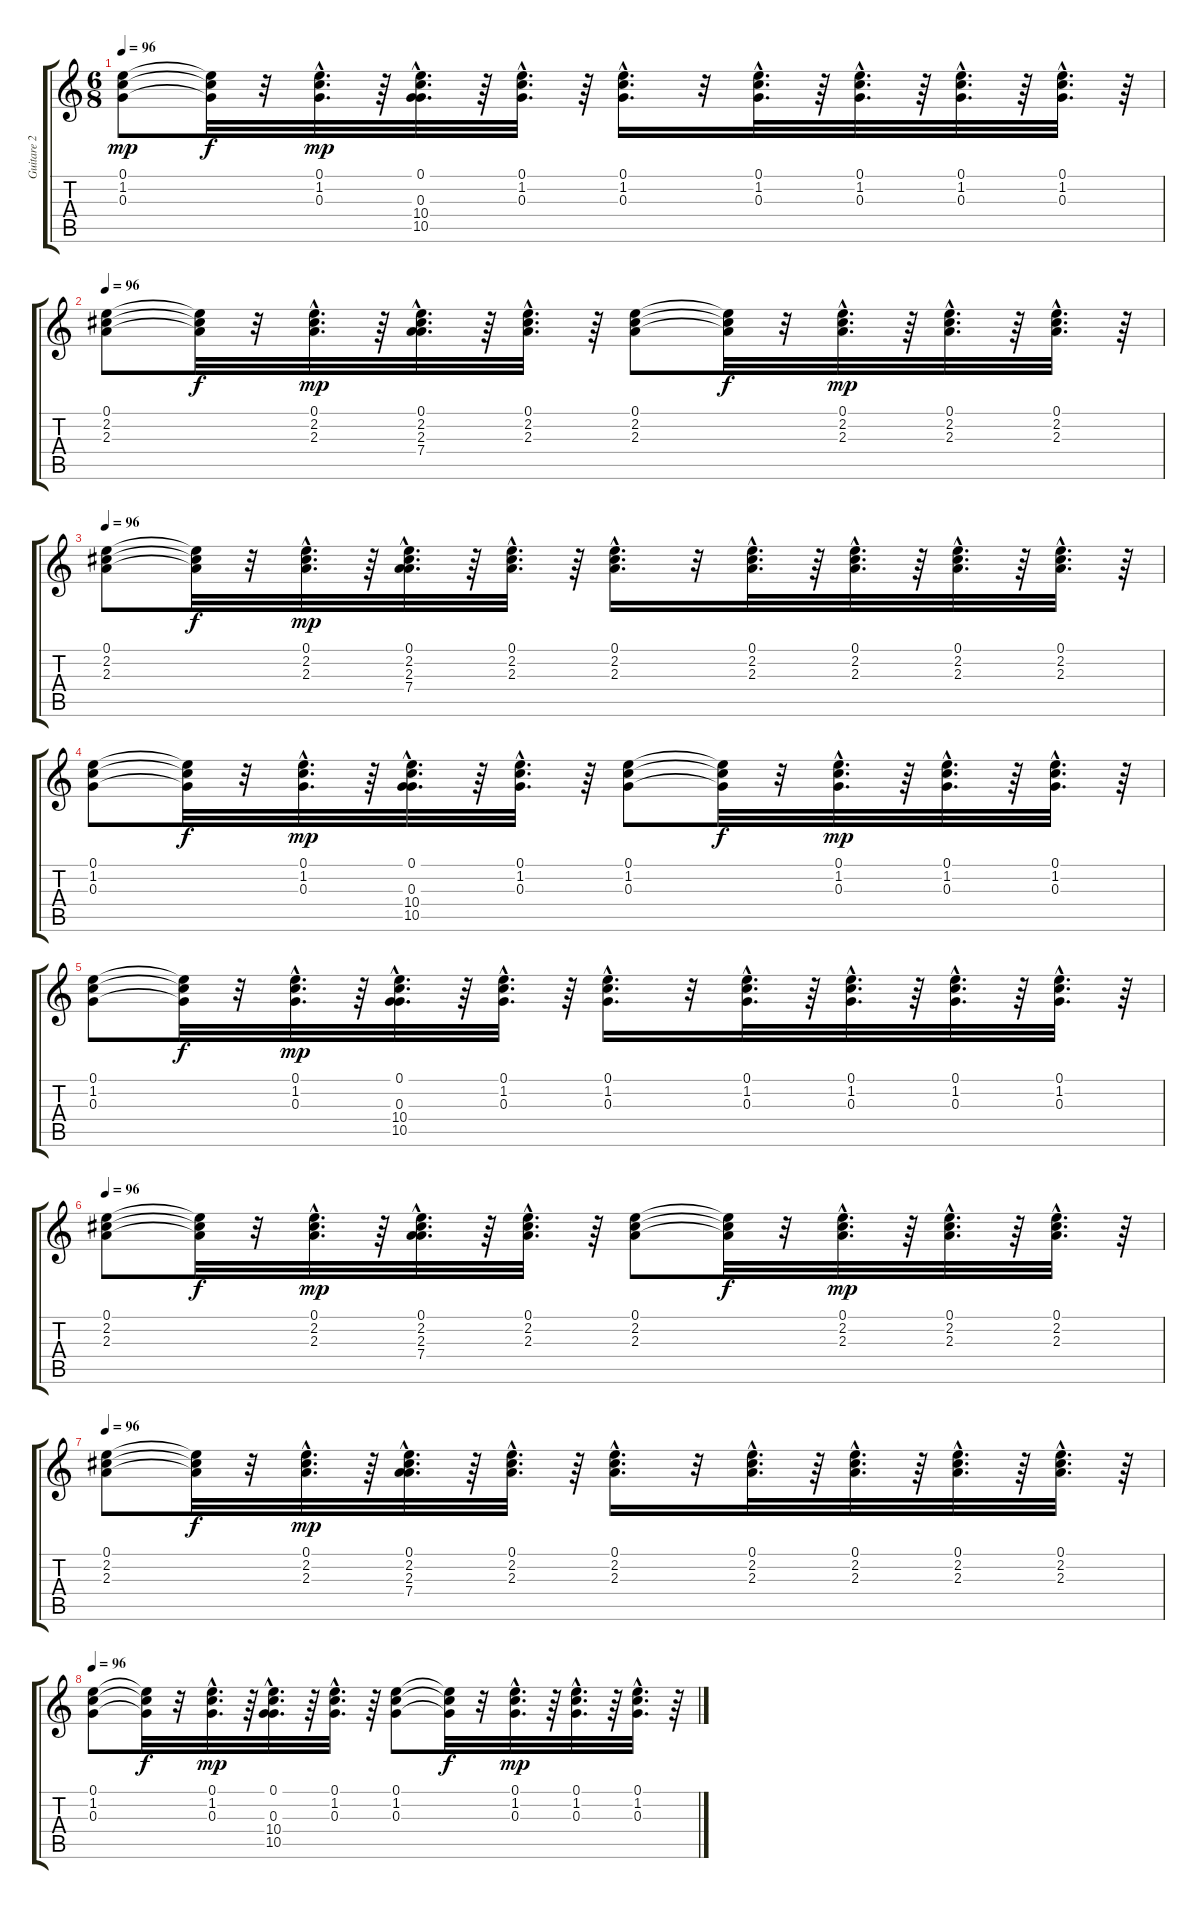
\track ("Guitare 2" "Guitare 2") {instrument acousticguitarnylon}
\staff {score tabs}
\tuning (E4 B3 G3 D3 A2 E2) {hide}
\ts (6 8)
\tempo 96
\clef g2
\ks c
(0.1 1.2 0.3).8{dy mp} (0.1{t} 1.2{t} 0.3{t}).32{dy f} r.32 (0.1{hac} 1.2{hac} 0.3{hac}).32{d dy mp} r.64 (0.1{hac} 0.3{hac} 10.4{hac} 10.5{hac}).32{d} r.64 (0.1{hac} 1.2{hac} 0.3{hac}).32{d} r.64 (0.1{hac} 1.2{hac} 0.3{hac}).16{d} r.32 (0.1{hac} 1.2{hac} 0.3{hac}).32{d} r.64 (0.1{hac} 1.2{hac} 0.3{hac}).32{d} r.64 (0.1{hac} 1.2{hac} 0.3{hac}).32{d} r.64 (0.1{hac} 1.2{hac} 0.3{hac}).32{d} r.64 |
\tempo 96
(0.1 2.2 2.3).8 (0.1{t} 2.2{t} 2.3{t}).32{dy f} r.32 (0.1{hac} 2.2{hac} 2.3{hac}).32{d dy mp} r.64 (0.1{hac} 2.2{hac} 2.3{hac} 7.4{hac}).32{d} r.64 (0.1{hac} 2.2{hac} 2.3{hac}).32{d} r.64 (0.1 2.2 2.3).8 (0.1{t} 2.2{t} 2.3{t}).32{dy f} r.32 (0.1{hac} 2.2{hac} 2.3{hac}).32{d dy mp} r.64 (0.1{hac} 2.2{hac} 2.3{hac}).32{d} r.64 (0.1{hac} 2.2{hac} 2.3{hac}).32{d} r.64 |
\tempo 96
(0.1 2.2 2.3).8 (0.1{t} 2.2{t} 2.3{t}).32{dy f} r.32 (0.1{hac} 2.2{hac} 2.3{hac}).32{d dy mp} r.64 (0.1{hac} 2.2{hac} 2.3{hac} 7.4{hac}).32{d} r.64 (0.1{hac} 2.2{hac} 2.3{hac}).32{d} r.64 (0.1{hac} 2.2{hac} 2.3{hac}).16{d} r.32 (0.1{hac} 2.2{hac} 2.3{hac}).32{d} r.64 (0.1{hac} 2.2{hac} 2.3{hac}).32{d} r.64 (0.1{hac} 2.2{hac} 2.3{hac}).32{d} r.64 (0.1{hac} 2.2{hac} 2.3{hac}).32{d} r.64 |
(0.1 1.2 0.3).8 (0.1{t} 1.2{t} 0.3{t}).32{dy f} r.32 (0.1{hac} 1.2{hac} 0.3{hac}).32{d dy mp} r.64 (0.1{hac} 0.3{hac} 10.4{hac} 10.5{hac}).32{d} r.64 (0.1{hac} 1.2{hac} 0.3{hac}).32{d} r.64 (0.1 1.2 0.3).8 (0.1{t} 1.2{t} 0.3{t}).32{dy f} r.32 (0.1{hac} 1.2{hac} 0.3{hac}).32{d dy mp} r.64 (0.1{hac} 1.2{hac} 0.3{hac}).32{d} r.64 (0.1{hac} 1.2{hac} 0.3{hac}).32{d} r.64 |
(0.1 1.2 0.3).8 (0.1{t} 1.2{t} 0.3{t}).32{dy f} r.32 (0.1{hac} 1.2{hac} 0.3{hac}).32{d dy mp} r.64 (0.1{hac} 0.3{hac} 10.4{hac} 10.5{hac}).32{d} r.64 (0.1{hac} 1.2{hac} 0.3{hac}).32{d} r.64 (0.1{hac} 1.2{hac} 0.3{hac}).16{d} r.32 (0.1{hac} 1.2{hac} 0.3{hac}).32{d} r.64 (0.1{hac} 1.2{hac} 0.3{hac}).32{d} r.64 (0.1{hac} 1.2{hac} 0.3{hac}).32{d} r.64 (0.1{hac} 1.2{hac} 0.3{hac}).32{d} r.64 |
\tempo 96
(0.1 2.2 2.3).8 (0.1{t} 2.2{t} 2.3{t}).32{dy f} r.32 (0.1{hac} 2.2{hac} 2.3{hac}).32{d dy mp} r.64 (0.1{hac} 2.2{hac} 2.3{hac} 7.4{hac}).32{d} r.64 (0.1{hac} 2.2{hac} 2.3{hac}).32{d} r.64 (0.1 2.2 2.3).8 (0.1{t} 2.2{t} 2.3{t}).32{dy f} r.32 (0.1{hac} 2.2{hac} 2.3{hac}).32{d dy mp} r.64 (0.1{hac} 2.2{hac} 2.3{hac}).32{d} r.64 (0.1{hac} 2.2{hac} 2.3{hac}).32{d} r.64 |
\tempo 96
(0.1 2.2 2.3).8 (0.1{t} 2.2{t} 2.3{t}).32{dy f} r.32 (0.1{hac} 2.2{hac} 2.3{hac}).32{d dy mp} r.64 (0.1{hac} 2.2{hac} 2.3{hac} 7.4{hac}).32{d} r.64 (0.1{hac} 2.2{hac} 2.3{hac}).32{d} r.64 (0.1{hac} 2.2{hac} 2.3{hac}).16{d} r.32 (0.1{hac} 2.2{hac} 2.3{hac}).32{d} r.64 (0.1{hac} 2.2{hac} 2.3{hac}).32{d} r.64 (0.1{hac} 2.2{hac} 2.3{hac}).32{d} r.64 (0.1{hac} 2.2{hac} 2.3{hac}).32{d} r.64 |
\tempo 96
(0.1 1.2 0.3).8 (0.1{t} 1.2{t} 0.3{t}).32{dy f} r.32 (0.1{hac} 1.2{hac} 0.3{hac}).32{d dy mp} r.64 (0.1{hac} 0.3{hac} 10.4{hac} 10.5{hac}).32{d} r.64 (0.1{hac} 1.2{hac} 0.3{hac}).32{d} r.64 (0.1 1.2 0.3).8 (0.1{t} 1.2{t} 0.3{t}).32{dy f} r.32 (0.1{hac} 1.2{hac} 0.3{hac}).32{d dy mp} r.64 (0.1{hac} 1.2{hac} 0.3{hac}).32{d} r.64 (0.1{hac} 1.2{hac} 0.3{hac}).32{d} r.64
